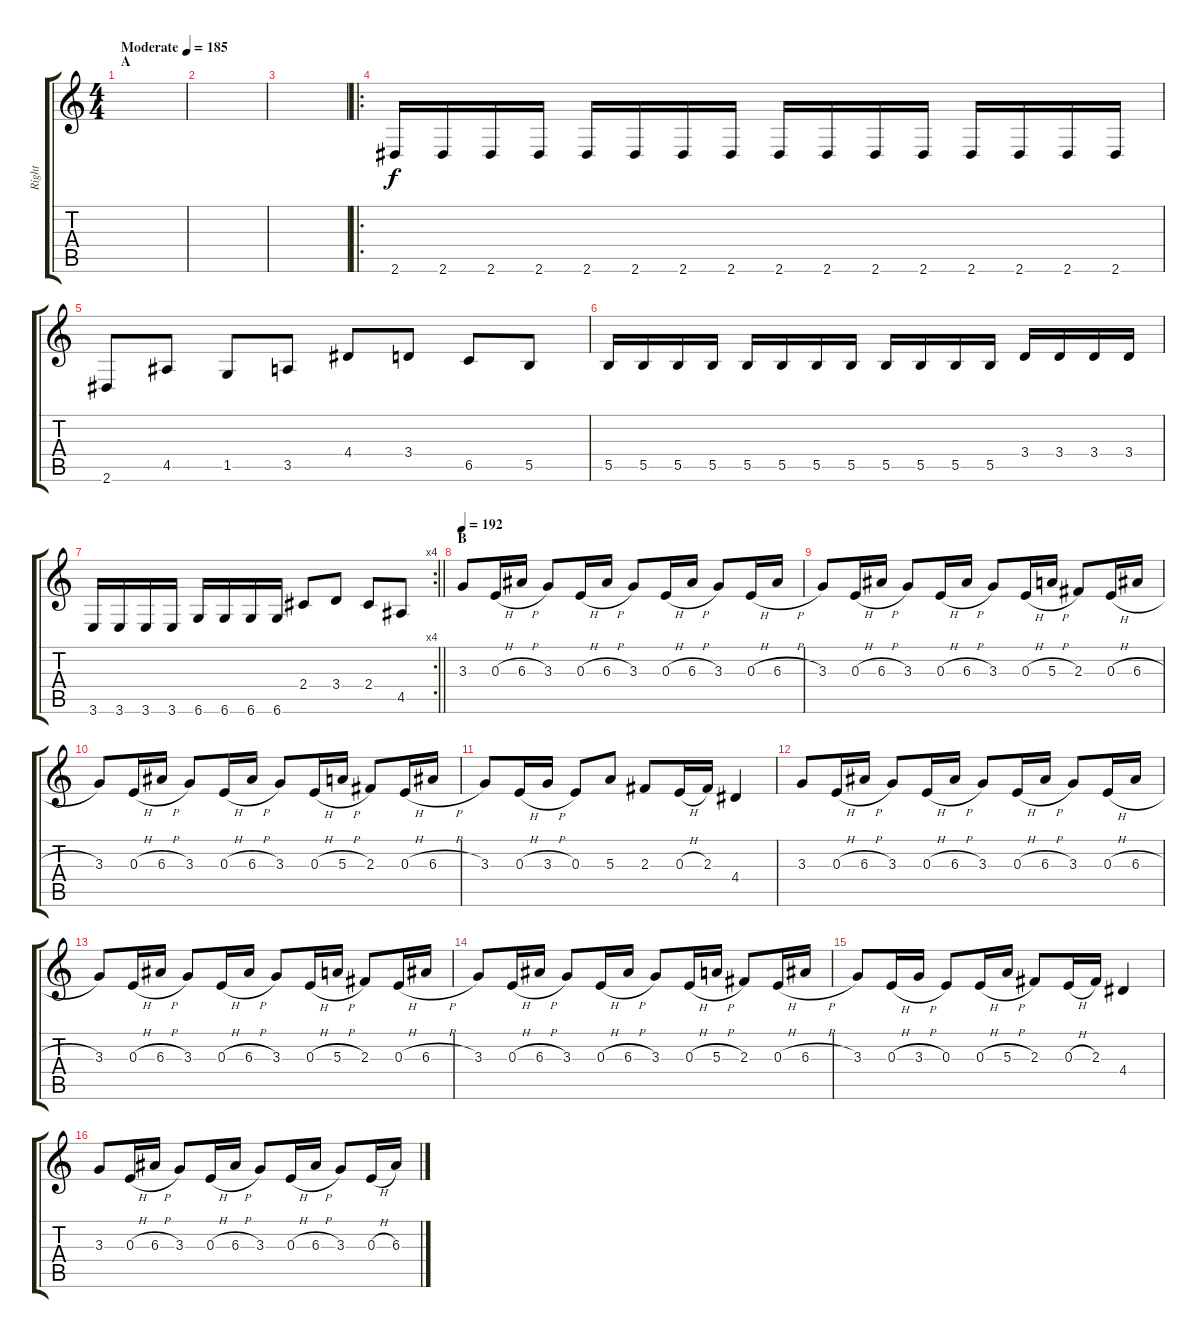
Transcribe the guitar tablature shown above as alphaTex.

\track ("Right" "Right") {instrument distortionguitar}
\staff {score tabs}
\tuning (Db4 Ab3 E3 B2 Gb2 Db2) {hide}
\ts (4 4)
\section ("" "A")
\tempo (185 "Moderate")
\clef g2
\ks c
|
|
|
\ro
2.6.16 2.6.16 2.6.16 2.6.16 2.6.16 2.6.16 2.6.16 2.6.16 2.6.16 2.6.16 2.6.16 2.6.16 2.6.16 2.6.16 2.6.16 2.6.16 |
2.6.8 4.5.8 1.5.8 3.5.8 4.4.8 3.4.8 6.5.8 5.5.8 |
5.5.16 5.5.16 5.5.16 5.5.16 5.5.16 5.5.16 5.5.16 5.5.16 5.5.16 5.5.16 5.5.16 5.5.16 3.4.16 3.4.16 3.4.16 3.4.16 |
\rc 4
\barLineRight lightlight
3.6.16 3.6.16 3.6.16 3.6.16 6.6.16 6.6.16 6.6.16 6.6.16 2.4.8 3.4.8 2.4.8 4.5.8 |
\section ("" "B")
\tempo 192
3.3.8{volume 7} 0.3{h}.16 6.3{h}.16 3.3.8{volume 10} 0.3{h}.16 6.3{h}.16 3.3.8 0.3{h}.16 6.3{h}.16 3.3.8 0.3{h}.16 6.3{h}.16 |
3.3.8{volume 13} 0.3{h}.16 6.3{h}.16 3.3.8 0.3{h}.16 6.3{h}.16 3.3.8 0.3{h}.16 5.3{h}.16 2.3.8 0.3{h}.16 6.3{h}.16 |
3.3.8 0.3{h}.16 6.3{h}.16 3.3.8 0.3{h}.16 6.3{h}.16 3.3.8 0.3{h}.16 5.3{h}.16 2.3.8 0.3{h}.16 6.3{h}.16 |
3.3.8 0.3{h}.16 3.3{h}.16 0.3.8 5.3.8 2.3.8 0.3{h}.16 2.3.16 4.4.4 |
3.3.8 0.3{h}.16 6.3{h}.16 3.3.8 0.3{h}.16 6.3{h}.16 3.3.8 0.3{h}.16 6.3{h}.16 3.3.8 0.3{h}.16 6.3{h}.16 |
3.3.8 0.3{h}.16 6.3{h}.16 3.3.8 0.3{h}.16 6.3{h}.16 3.3.8 0.3{h}.16 5.3{h}.16 2.3.8 0.3{h}.16 6.3{h}.16 |
3.3.8 0.3{h}.16 6.3{h}.16 3.3.8 0.3{h}.16 6.3{h}.16 3.3.8 0.3{h}.16 5.3{h}.16 2.3.8 0.3{h}.16 6.3{h}.16 |
3.3.8 0.3{h}.16 3.3{h}.16 0.3.8 0.3{h}.16 5.3{h}.16 2.3.8 0.3{h}.16 2.3.16 4.4.4 |
3.3.8 0.3{h}.16 6.3{h}.16 3.3.8 0.3{h}.16 6.3{h}.16 3.3.8 0.3{h}.16 6.3{h}.16 3.3.8 0.3{h}.16 6.3{h}.16
